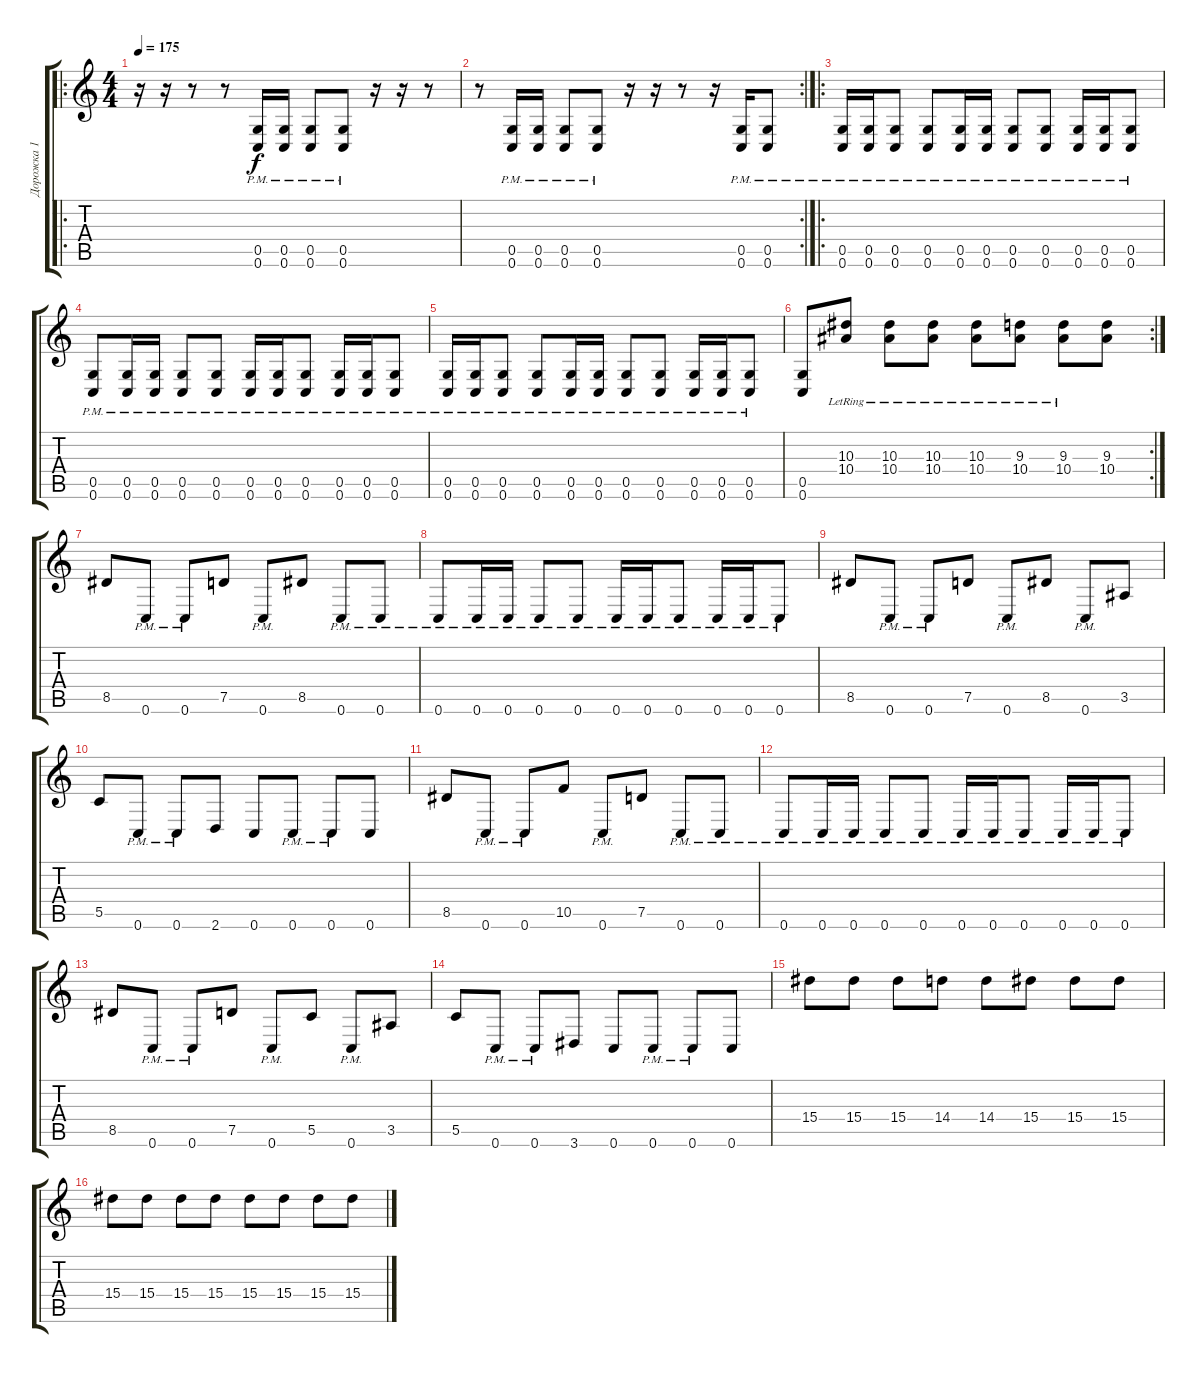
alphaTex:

\track ("Дорожка 1" "Дорожка 1") {instrument distortionguitar}
\staff {score tabs}
\tuning (D4 A3 F3 C3 G2 C2) {hide}
\ro
\ts (4 4)
\tempo 175
\clef g2
\ks c
r.16{dy f} r.16 r.8 r.8 (0.5{pm} 0.6{pm}).16 (0.5{pm} 0.6{pm}).16 (0.5{pm} 0.6{pm}).8 (0.5{pm} 0.6{pm}).8 r.16 r.16 r.8 |
\rc 2
r.8 (0.5{pm} 0.6{pm}).16 (0.5{pm} 0.6{pm}).16 (0.5{pm} 0.6{pm}).8 (0.5{pm} 0.6{pm}).8 r.16 r.16 r.8 r.16 (0.5{pm} 0.6{pm}).16 (0.5{pm} 0.6{pm}).8 |
\ro
(0.5{pm} 0.6{pm}).16{volume 16} (0.5{pm} 0.6{pm}).16 (0.5{pm} 0.6{pm}).8 (0.5{pm} 0.6{pm}).8 (0.5{pm} 0.6{pm}).16 (0.5{pm} 0.6{pm}).16 (0.5{pm} 0.6{pm}).8 (0.5{pm} 0.6{pm}).8 (0.5{pm} 0.6{pm}).16 (0.5{pm} 0.6{pm}).16 (0.5{pm} 0.6{pm}).8 |
(0.5{pm} 0.6{pm}).8 (0.5{pm} 0.6{pm}).16 (0.5{pm} 0.6{pm}).16 (0.5{pm} 0.6{pm}).8 (0.5{pm} 0.6{pm}).8 (0.5{pm} 0.6{pm}).16 (0.5{pm} 0.6{pm}).16 (0.5{pm} 0.6{pm}).8 (0.5{pm} 0.6{pm}).16 (0.5{pm} 0.6{pm}).16 (0.5{pm} 0.6{pm}).8 |
(0.5{pm} 0.6{pm}).16 (0.5{pm} 0.6{pm}).16 (0.5{pm} 0.6{pm}).8 (0.5{pm} 0.6{pm}).8 (0.5{pm} 0.6{pm}).16 (0.5{pm} 0.6{pm}).16 (0.5{pm} 0.6{pm}).8 (0.5{pm} 0.6{pm}).8 (0.5{pm} 0.6{pm}).16 (0.5{pm} 0.6{pm}).16 (0.5{pm} 0.6{pm}).8 |
\rc 2
(0.5 0.6).8 (10.3{lr} 10.4{lr}).8 (10.3{lr} 10.4{lr}).8 (10.3{lr} 10.4{lr}).8 (10.3{lr} 10.4{lr}).8 (9.3{lr} 10.4{lr}).8 (9.3{lr} 10.4{lr}).8 (9.3 10.4).8 |
8.5.8 0.6{pm}.8 0.6{pm}.8 7.5.8 0.6{pm}.8 8.5.8 0.6{pm}.8 0.6{pm}.8 |
0.6{pm}.8 0.6{pm}.16 0.6{pm}.16 0.6{pm}.8 0.6{pm}.8 0.6{pm}.16 0.6{pm}.16 0.6{pm}.8 0.6{pm}.16 0.6{pm}.16 0.6{pm}.8 |
8.5.8 0.6{pm}.8 0.6{pm}.8 7.5.8 0.6{pm}.8 8.5.8 0.6{pm}.8 3.5.8 |
5.5.8 0.6{pm}.8 0.6{pm}.8 2.6.8 0.6.8 0.6{pm}.8 0.6{pm}.8 0.6.8 |
8.5.8 0.6{pm}.8 0.6{pm}.8 10.5.8 0.6{pm}.8 7.5.8 0.6{pm}.8 0.6{pm}.8 |
0.6{pm}.8 0.6{pm}.16 0.6{pm}.16 0.6{pm}.8 0.6{pm}.8 0.6{pm}.16 0.6{pm}.16 0.6{pm}.8 0.6{pm}.16 0.6{pm}.16 0.6{pm}.8 |
8.5.8 0.6{pm}.8 0.6{pm}.8 7.5.8 0.6{pm}.8 5.5.8 0.6{pm}.8 3.5.8 |
5.5.8 0.6{pm}.8 0.6{pm}.8 3.6.8 0.6.8 0.6{pm}.8 0.6{pm}.8 0.6.8 |
15.4.8 15.4.8 15.4.8 14.4.8 14.4.8 15.4.8 15.4.8 15.4.8 |
15.4.8 15.4.8 15.4.8 15.4.8 15.4.8 15.4.8 15.4.8 15.4.8
